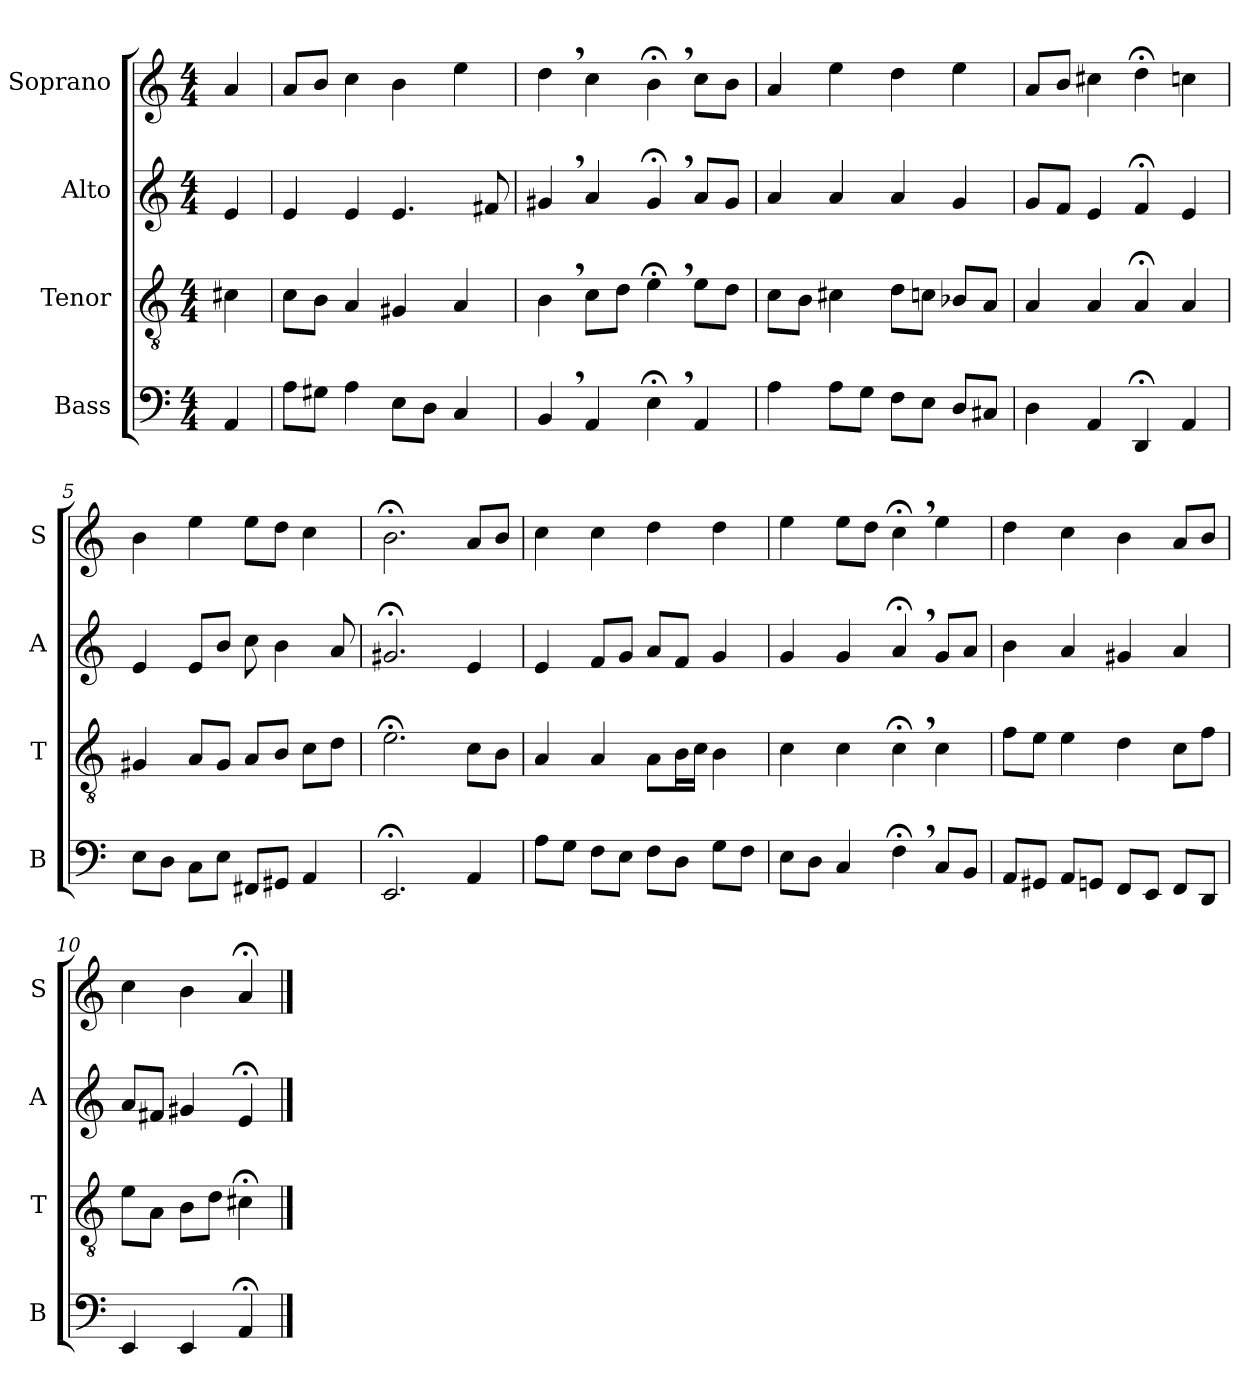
**kern	**kern	**kern	**kern
*part4	*part3	*part2	*part1
*staff4	*staff3	*staff2	*staff1
*I"Bass	*I"Tenor	*I"Alto	*I"Soprano
*I'B	*I'T	*I'A	*I'S
*clefF4	*clefGv2	*clefG2	*clefG2
*k[]	*k[]	*k[]	*k[]
*M4/4	*M4/4	*M4/4	*M4/4
=	=	=	=
4AA/	4c#X\	4e/	4a/
=1	=1	=1	=1
8A\L	8c\L	4e/	8a/L
8G#X\J	8B\J	.	8b/J
4A\	4A/	4e/	4cc\
8E\L	4G#X/	4.e/	4b\
8D\J	.	.	.
4C/	4A/	.	4ee\
.	.	8f#X/	.
=2	=2	=2	=2
4BB,/	4B,\	4g#X,/	4dd,\
4AA/	8c\L	4a/	4cc\
.	8d\J	.	.
4E;<,\	4e;<,\	4g#;<,/	4b;<,\
4AA/	8e\L	8a/L	8cc\L
.	8d\J	8g#/J	8b\J
=3	=3	=3	=3
4A\	8c\L	4a/	4a/
.	8B\J	.	.
8A\L	4c#X\	4a/	4ee\
8G\J	.	.	.
8F\L	8d\L	4a/	4dd\
8E\J	8cn\J	.	.
8D/L	8B-X/L	4g/	4ee\
8C#X/J	8A/J	.	.
=4	=4	=4	=4
4D\	4A/	8g/L	8a/L
.	.	8f/J	8b/J
4AA/	4A/	4e/	4cc#X\
4DD;</	4A;</	4f;</	4dd;<:\
4AA/	4A/	4e/	4ccn\
=5	=5	=5	=5
8E\L	4G#X/	4e/	4b\
8D\J	.	.	.
8C\L	8A/L	8e/L	4ee\
8E\J	8G#/J	8b/J	.
8FF#X/L	8A/L	8cc\	8ee\L
8GG#X/J	8B/J	4b\	8dd\J
4AA/	8c\L	.	4cc\
.	8d\J	8a/	.
=6	=6	=6	=6
2.EE;</	2.e;<\	2.g#X;</	2.b;<\
4AA/	8c\L	4e/	8a/L
.	8B\J	.	8b/J
=7	=7	=7	=7
8A\L	4A/	4e/	4cc\
8G\J	.	.	.
8F\L	4A/	8f/L	4cc\
8E\J	.	8g/J	.
8F\L	8A\L	8a/L	4dd\
8D\J	16B\L	8f/J	.
.	16c\JJ	.	.
8G\L	4B\	4g/	4dd\
8F\J	.	.	.
=8	=8	=8	=8
8E\L	4c\	4g/	4ee\
8D\J	.	.	.
4C/	4c\	4g/	8ee\L
.	.	.	8dd\J
4F;<,\	4c;<,\	4a;<,/	4cc;<,\
8C/L	4c\	8g/L	4ee\
8BB/J	.	8a/J	.
=9	=9	=9	=9
8AA/L	8f\L	4b\	4dd\
8GG#X/J	8e\J	.	.
8AA/L	4e\	4a/	4cc\
8GGn/J	.	.	.
8FF/L	4d\	4g#X/	4b\
8EE/J	.	.	.
8FF/L	8c\L	4a/	8a/L
8DD/J	8f\J	.	8b/J
=10	=10	=10	=10
4EE/	8e\L	8a/L	4cc\
.	8A\J	8f#X/J	.
4EE/	8B\L	4g#X/	4b\
.	8d\J	.	.
4AA;</	4c#X;<\	4e;</	4a;</
==	==	==	==
*-	*-	*-	*-
